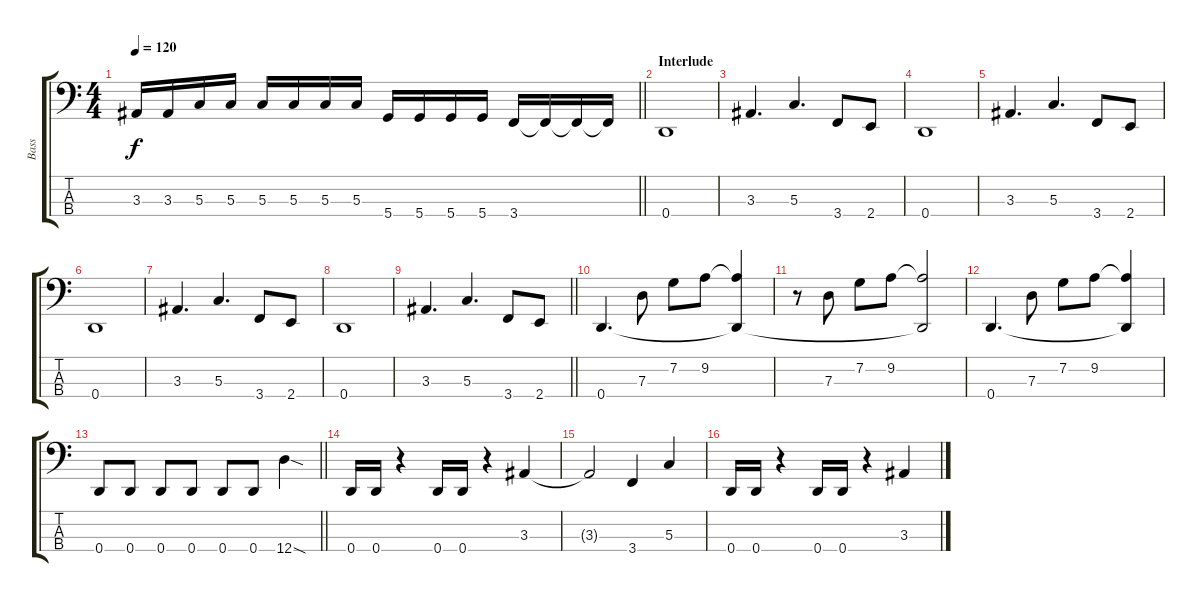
\track ("Bass" "Bass") {instrument electricbasspick}
\staff {score tabs}
\tuning (F2 C2 G1 D1) {hide}
\ts (4 4)
\tempo 120
\clef f4
\barLineRight lightlight
\ks c
3.3.16{dy f} 3.3.16 5.3.16 5.3.16 5.3.16 5.3.16 5.3.16 5.3.16 5.4.16 5.4.16 5.4.16 5.4.16 3.4.16 3.4{t}.16 3.4{t}.16 3.4{t}.16 |
\section ("" "Interlude")
0.4.1 |
3.3.4{d} 5.3.4{d} 3.4.8 2.4.8 |
0.4.1 |
3.3.4{d} 5.3.4{d} 3.4.8 2.4.8 |
0.4.1 |
3.3.4{d} 5.3.4{d} 3.4.8 2.4.8 |
0.4.1 |
\barLineRight lightlight
3.3.4{d} 5.3.4{d} 3.4.8 2.4.8 |
\section ("" "")
0.4.4{d} 7.3.8 7.2.8 9.2.8 (9.2{t} 0.4{t}).4 |
r.8 7.3.8 7.2.8 9.2.8 (9.2{t} 0.4{t}).2 |
0.4.4{d} 7.3.8 7.2.8 9.2.8 (9.2{t} 0.4{t}).4 |
\barLineRight lightlight
0.4.8 0.4.8 0.4.8 0.4.8 0.4.8 0.4.8 12.4{sod}.4 |
\section ("" "")
0.4.16 0.4.16 r.4 0.4.16 0.4.16 r.4 3.3.4 |
3.3{t}.2 3.4.4 5.3.4 |
0.4.16 0.4.16 r.4 0.4.16 0.4.16 r.4 3.3.4
